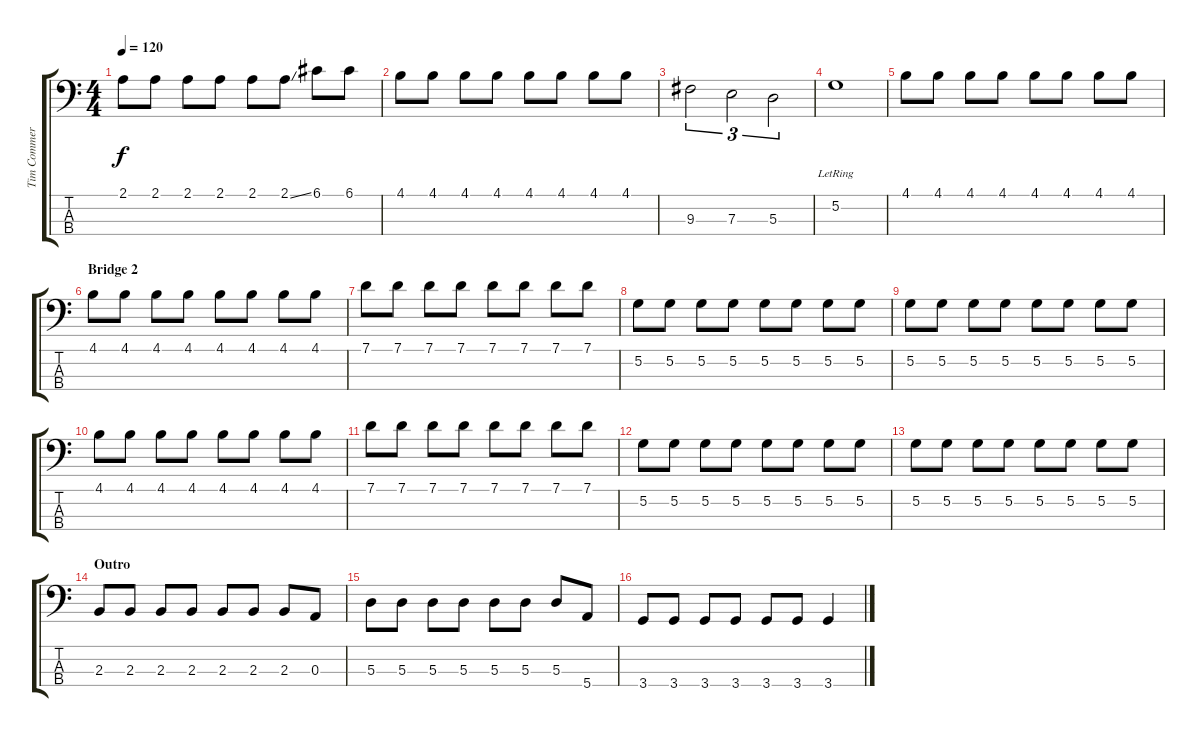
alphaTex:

\track ("Tim Commerford" "Tim Commer") {instrument electricbassfinger}
\staff {score tabs}
\tuning (G2 D2 A1 E1) {hide}
\ts (4 4)
\tempo 120
\clef f4
\ks c
2.1.8{dy f} 2.1.8 2.1.8 2.1.8 2.1.8 2.1{ss}.8 6.1.8 6.1.8 |
4.1.8 4.1.8 4.1.8 4.1.8 4.1.8 4.1.8 4.1.8 4.1.8 |
9.3.2{tu (3 2)} 7.3.2{tu (3 2)} 5.3.2{tu (3 2)} |
5.2{lr}.1 |
4.1.8 4.1.8 4.1.8 4.1.8 4.1.8 4.1.8 4.1.8 4.1.8 |
\section ("" "Bridge 2")
4.1.8 4.1.8 4.1.8 4.1.8 4.1.8 4.1.8 4.1.8 4.1.8 |
7.1.8 7.1.8 7.1.8 7.1.8 7.1.8 7.1.8 7.1.8 7.1.8 |
5.2.8 5.2.8 5.2.8 5.2.8 5.2.8 5.2.8 5.2.8 5.2.8 |
5.2.8 5.2.8 5.2.8 5.2.8 5.2.8 5.2.8 5.2.8 5.2.8 |
4.1.8 4.1.8 4.1.8 4.1.8 4.1.8 4.1.8 4.1.8 4.1.8 |
7.1.8 7.1.8 7.1.8 7.1.8 7.1.8 7.1.8 7.1.8 7.1.8 |
5.2.8 5.2.8 5.2.8 5.2.8 5.2.8 5.2.8 5.2.8 5.2.8 |
5.2.8 5.2.8 5.2.8 5.2.8 5.2.8 5.2.8 5.2.8 5.2.8 |
\section ("" "Outro")
2.3.8 2.3.8 2.3.8 2.3.8 2.3.8 2.3.8 2.3.8 0.3.8 |
5.3.8 5.3.8 5.3.8 5.3.8 5.3.8 5.3.8 5.3.8 5.4.8 |
3.4.8 3.4.8 3.4.8 3.4.8 3.4.8 3.4.8 3.4{ss}.4
